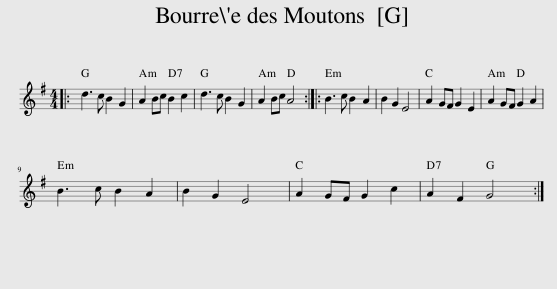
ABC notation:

X:1
L:1/8
M:4/4
I:linebreak $
K:G
V:1 treble
V:1
|: d3 c B2 G2 | A2 Bc B2 c2 | d3 c B2 G2 | A2 Bc A4 :: B3 c B2 A2 | %5
 B2 G2 E4 | A2 GF G2 E2 | A2 GF G2 A2 |$ B3 c B2 A2 | B2 G2 E4 | %10
 A2 GF G2 c2 | A2 F2 G4 :| %12
